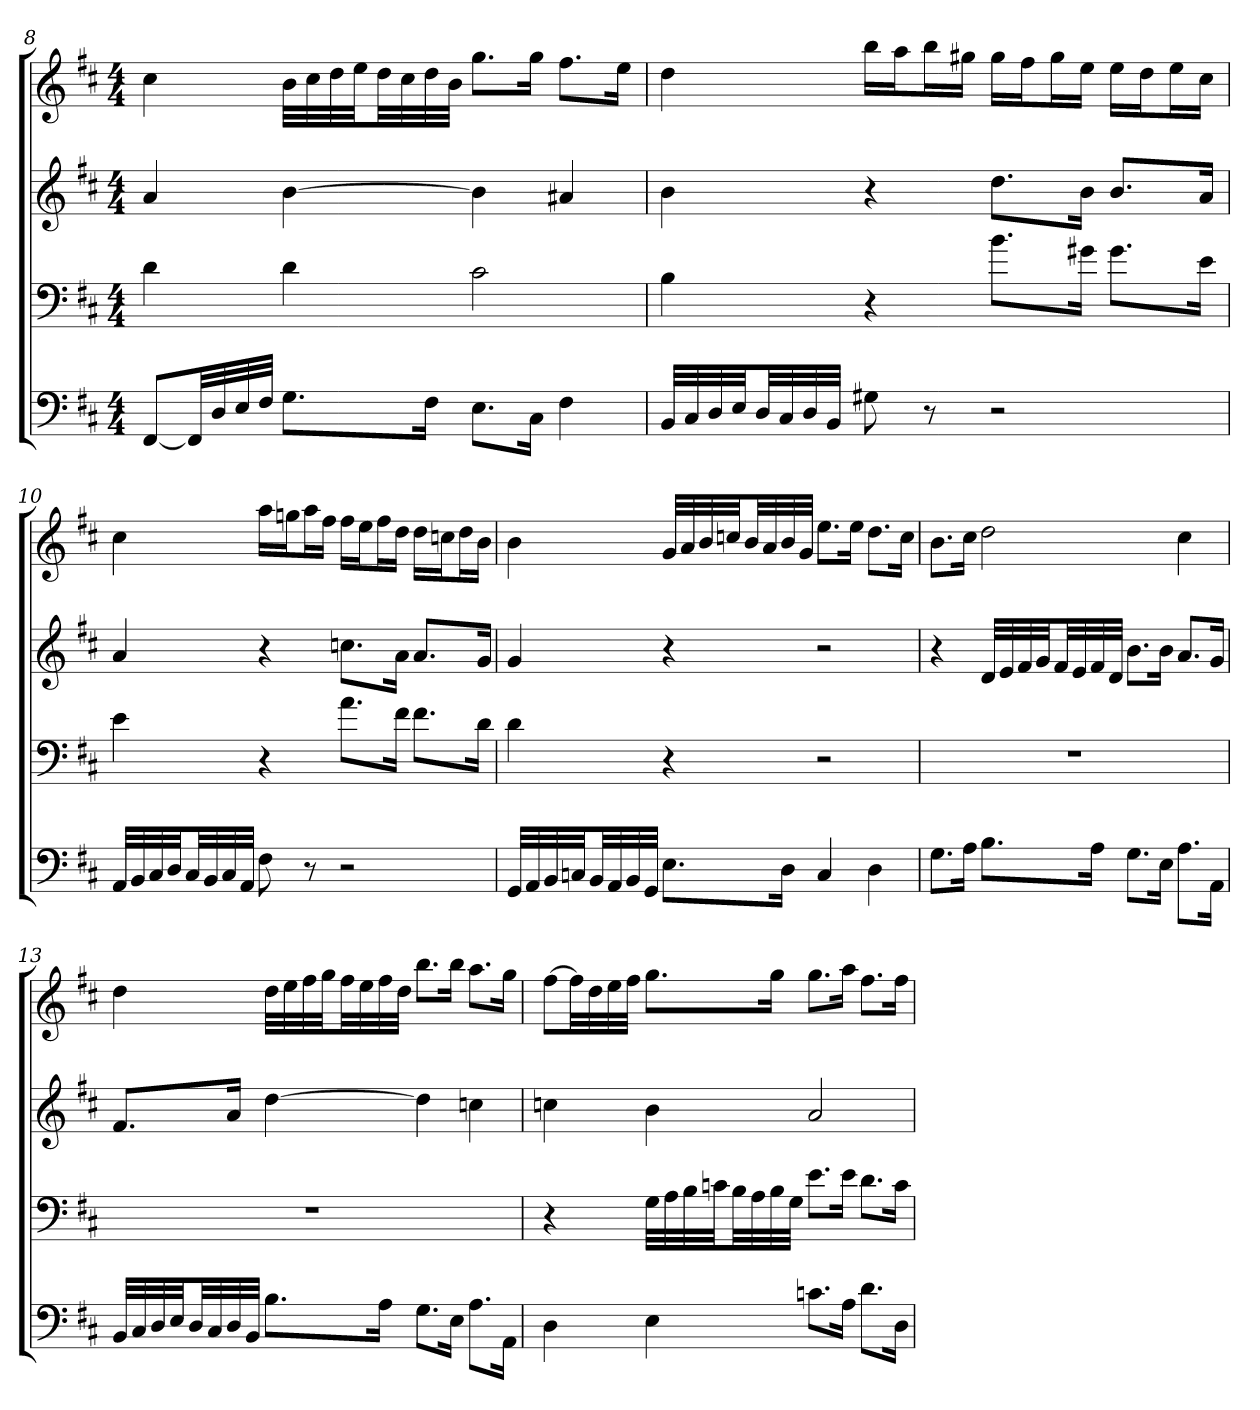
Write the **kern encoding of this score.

**kern	**kern	**kern	**kern
*part4	*part3	*part2	*part1
*staff4	*staff3	*staff2	*staff1
*clefF4	*clefF4	*clefG2	*clefG2
*k[f#c#]	*k[f#c#]	*k[f#c#]	*k[f#c#]
*D:	*D:	*D:	*D:
*M4/4	*M4/4	*M4/4	*M4/4
=8	=8	=8	=8
[8FF#/L	4d	4a	4cc#
32FF#/LL]	.	.	.
32D/	.	.	.
32E/	.	.	.
32F#/JJJ	.	.	.
8.G\L	4d	[4b	32b\LLL
.	.	.	32cc#\
.	.	.	32dd\
.	.	.	32ee\JJ
.	.	.	32dd\LL
.	.	.	32cc#\
16F#\Jk	.	.	32dd\
.	.	.	32b\JJJ
8.E\L	2c#	4b]	8.gg\L
16C#\Jk	.	.	16gg\Jk
4F#	.	4a#X	8.ff#\L
.	.	.	16ee\Jk
=9	=9	=9	=9
32BB/LLL	4B	4b	4dd
32C#/	.	.	.
32D/	.	.	.
32E/JJ	.	.	.
32D/LL	.	.	.
32C#/	.	.	.
32D/	.	.	.
32BB/JJJ	.	.	.
8G#X	4r	4r	16bb\LL
.	.	.	16aa\J
8r	.	.	16bb\L
.	.	.	16gg#X\JJ
2r	8.b\L	8.dd\L	16gg#\LL
.	.	.	16ff#\J
.	.	.	16gg#\L
.	16g#X\Jk	16b\Jk	16ee\JJ
.	8.g#\L	8.b/L	16ee\LL
.	.	.	16dd\J
.	.	.	16ee\L
.	16e\Jk	16a/Jk	16cc#\JJ
=10	=10	=10	=10
32AA/LLL	4e	4a	4cc#
32BB/	.	.	.
32C#/	.	.	.
32D/JJ	.	.	.
32C#/LL	.	.	.
32BB/	.	.	.
32C#/	.	.	.
32AA/JJJ	.	.	.
8F#	4r	4r	16aa\LL
.	.	.	16ggn\J
8r	.	.	16aa\L
.	.	.	16ff#\JJ
2r	8.a\L	8.ccn\L	16ff#\LL
.	.	.	16ee\J
.	.	.	16ff#\L
.	16f#\Jk	16a\Jk	16dd\JJ
.	8.f#\L	8.a/L	16dd\LL
.	.	.	16ccn\J
.	.	.	16dd\L
.	16d\Jk	16g/Jk	16b\JJ
=11	=11	=11	=11
32GG/LLL	4d	4g	4b
32AA/	.	.	.
32BB/	.	.	.
32Cn/JJ	.	.	.
32BB/LL	.	.	.
32AA/	.	.	.
32BB/	.	.	.
32GG/JJJ	.	.	.
8.E\L	4r	4r	32g/LLL
.	.	.	32a/
.	.	.	32b/
.	.	.	32ccn/JJ
.	.	.	32b/LL
.	.	.	32a/
16D\Jk	.	.	32b/
.	.	.	32g/JJJ
4C	2r	2r	8.ee\L
.	.	.	16ee\Jk
4D	.	.	8.dd\L
.	.	.	16cc\Jk
=12	=12	=12	=12
8.G\L	1r	4r	8.b\L
16A\Jk	.	.	16cc#\Jk
8.B\L	.	32d/LLL	2dd
.	.	32e/	.
.	.	32f#/	.
.	.	32g/JJ	.
.	.	32f#/LL	.
.	.	32e/	.
16A\Jk	.	32f#/	.
.	.	32d/JJJ	.
8.G\L	.	8.b\L	.
16E\Jk	.	16b\Jk	.
8.A\L	.	8.a/L	4cc#
16AA\Jk	.	16g/Jk	.
=13	=13	=13	=13
32BB/LLL	1r	8.f#/L	4dd
32C#/	.	.	.
32D/	.	.	.
32E/JJ	.	.	.
32D/LL	.	.	.
32C#/	.	.	.
32D/	.	16a/Jk	.
32BB/JJJ	.	.	.
8.B\L	.	[4dd	32dd\LLL
.	.	.	32ee\
.	.	.	32ff#\
.	.	.	32gg\JJ
.	.	.	32ff#\LL
.	.	.	32ee\
16A\Jk	.	.	32ff#\
.	.	.	32dd\JJJ
8.G\L	.	4dd]	8.bb\L
16E\Jk	.	.	16bb\Jk
8.A\L	.	4ccn	8.aa\L
16AA\Jk	.	.	16gg\Jk
=14	=14	=14	=14
4D	4r	4ccn	[8ff#\L
.	.	.	32ff#\LL]
.	.	.	32dd\
.	.	.	32ee\
.	.	.	32ff#\JJJ
4E	32G\LLL	4b	8.gg\L
.	32A\	.	.
.	32B\	.	.
.	32cn\JJ	.	.
.	32B\LL	.	.
.	32A\	.	.
.	32B\	.	16gg\Jk
.	32G\JJJ	.	.
8.cn\L	8.e\L	2a	8.gg\L
16A\Jk	16e\Jk	.	16aa\Jk
8.d\L	8.d\L	.	8.ff#\L
16D\Jk	16c\Jk	.	16ff#\Jk
=	=	=	=
*-	*-	*-	*-
